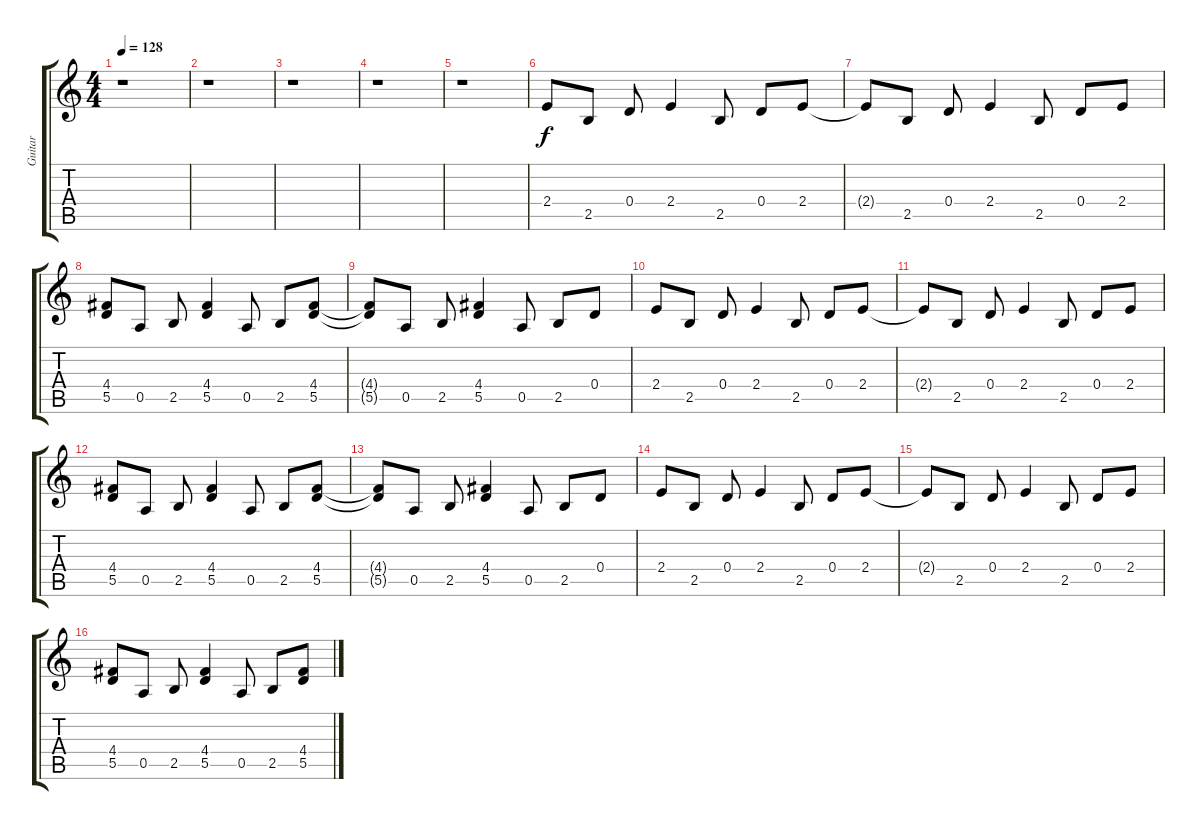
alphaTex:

\track ("Guitar" "Guitar") {instrument overdrivenguitar}
\staff {score tabs}
\tuning (E4 B3 G3 D3 A2 E2) {hide}
\ts (4 4)
\tempo 128
\clef g2
\ks c
r.1{dy f instrument overdrivenguitar} |
r.1 |
r.1 |
r.1 |
r.1 |
2.4.8 2.5.8 0.4.8 2.4.4 2.5.8 0.4.8 2.4.8 |
2.4{t}.8 2.5.8 0.4.8 2.4.4 2.5.8 0.4.8 2.4.8 |
(4.4 5.5).8 0.5.8 2.5.8 (4.4 5.5).4 0.5.8 2.5.8 (4.4 5.5).8 |
(4.4{t} 5.5{t}).8 0.5.8 2.5.8 (4.4 5.5).4 0.5.8 2.5.8 0.4.8 |
2.4.8 2.5.8 0.4.8 2.4.4 2.5.8 0.4.8 2.4.8 |
2.4{t}.8 2.5.8 0.4.8 2.4.4 2.5.8 0.4.8 2.4.8 |
(4.4 5.5).8 0.5.8 2.5.8 (4.4 5.5).4 0.5.8 2.5.8 (4.4 5.5).8 |
(4.4{t} 5.5{t}).8 0.5.8 2.5.8 (4.4 5.5).4 0.5.8 2.5.8 0.4.8 |
2.4.8 2.5.8 0.4.8 2.4.4 2.5.8 0.4.8 2.4.8 |
2.4{t}.8 2.5.8 0.4.8 2.4.4 2.5.8 0.4.8 2.4.8 |
(4.4 5.5).8 0.5.8 2.5.8 (4.4 5.5).4 0.5.8 2.5.8 (4.4 5.5).8
